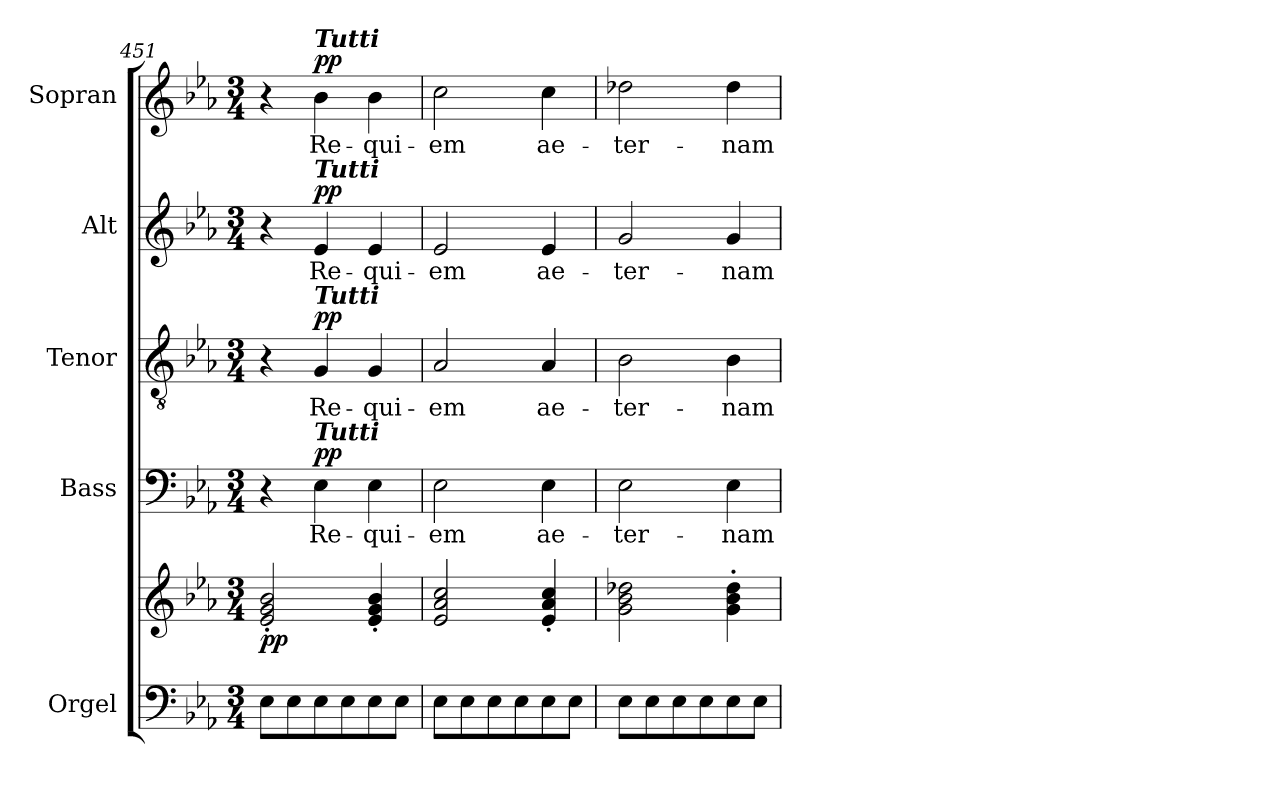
**kern	**kern	**dynam	**kern	**text	**dynam	**kern	**text	**dynam	**kern	**text	**dynam	**kern	**text	**dynam
*part5	*part5	*part5	*part4	*part4	*part4	*part3	*part3	*part3	*part2	*part2	*part2	*part1	*part1	*part1
*staff6	*staff5	*staff5/6	*staff4	*staff4	*staff4	*staff3	*staff3	*staff3	*staff2	*staff2	*staff2	*staff1	*staff1	*staff1
*I"Orgel	*	*	*I"Bass	*	*	*I"Tenor	*	*	*I"Alt	*	*	*I"Sopran	*	*
*I'Org.	*	*	*I'B.	*	*	*I'T.	*	*	*I'A.	*	*	*I'S.	*	*
!!LO:PB:g=z
*clefF4	*clefG2	*	*clefF4	*	*	*clefGv2	*	*	*clefG2	*	*	*clefG2	*	*
*k[b-e-a-]	*k[b-e-a-]	*	*k[b-e-a-]	*	*	*k[b-e-a-]	*	*	*k[b-e-a-]	*	*	*k[b-e-a-]	*	*
*E-:	*E-:	*	*E-:	*	*	*E-:	*	*	*E-:	*	*	*E-:	*	*
*M3/4	*M3/4	*	*M3/4	*	*	*M3/4	*	*	*M3/4	*	*	*M3/4	*	*
=451	=451	=451	=451	=451	=451	=451	=451	=451	=451	=451	=451	=451	=451	=451
!	!	!LO:DY:b	!	!	!	!	!	!	!	!	!	!	!	!
8E-\L	2e-/'< 2g/'< 2b-/'<	pp	4r	.	.	4r	.	.	4r	.	.	4r	.	.
8E-\	.	.	.	.	.	.	.	.	.	.	.	.	.	.
!	!	!	!	!	!	!	!	!	!	!	!	!LO:TX:a:Bi:t=Tutti	!	!
!	!	!	!	!	!	!	!	!	!LO:TX:a:Bi:t=Tutti	!	!	!	!	!
!	!	!	!	!	!	!LO:TX:a:Bi:t=Tutti	!	!	!	!	!	!	!	!
!	!	!	!LO:TX:a:Bi:t=Tutti	!	!	!	!	!	!	!	!	!	!	!
!	!	!	!	!LO:LY:b	!LO:DY:a	!	!LO:LY:b	!LO:DY:a	!	!LO:LY:b	!LO:DY:a	!	!LO:LY:b	!LO:DY:a
8E-\	.	.	4E-\	Re-	pp	4G/	Re-	pp	4e-/	Re-	pp	4b-\	Re-	pp
8E-\	.	.	.	.	.	.	.	.	.	.	.	.	.	.
!	!	!	!	!LO:LY:b	!	!	!LO:LY:b	!	!	!LO:LY:b	!	!	!LO:LY:b	!
8E-\	4e-/'< 4g/'< 4b-/'<	.	4E-\	-qui-	.	4G/	-qui-	.	4e-/	-qui-	.	4b-\	-qui-	.
8E-\J	.	.	.	.	.	.	.	.	.	.	.	.	.	.
=452	=452	=452	=452	=452	=452	=452	=452	=452	=452	=452	=452	=452	=452	=452
!	!	!	!	!LO:LY:b	!	!	!LO:LY:b	!	!	!LO:LY:b	!	!	!LO:LY:b	!
8E-\L	2e-/ 2a-/ 2cc/	.	2E-\	-em	.	2A-/	-em	.	2e-/	-em	.	2cc\	-em	.
8E-\	.	.	.	.	.	.	.	.	.	.	.	.	.	.
8E-\	.	.	.	.	.	.	.	.	.	.	.	.	.	.
8E-\	.	.	.	.	.	.	.	.	.	.	.	.	.	.
!	!	!	!	!LO:LY:b	!	!	!LO:LY:b	!	!	!LO:LY:b	!	!	!LO:LY:b	!
8E-\	4e-/'< 4a-/'< 4cc/'<	.	4E-\	ae-	.	4A-/	ae-	.	4e-/	ae-	.	4cc\	ae-	.
8E-\J	.	.	.	.	.	.	.	.	.	.	.	.	.	.
=453	=453	=453	=453	=453	=453	=453	=453	=453	=453	=453	=453	=453	=453	=453
!	!	!	!	!LO:LY:b	!	!	!LO:LY:b	!	!	!LO:LY:b	!	!	!LO:LY:b	!
8E-\L	2g\ 2b-\ 2dd-X\	.	2E-\	-ter-	.	2B-\	-ter-	.	2g/	-ter-	.	2dd-X\	-ter-	.
8E-\	.	.	.	.	.	.	.	.	.	.	.	.	.	.
8E-\	.	.	.	.	.	.	.	.	.	.	.	.	.	.
8E-\	.	.	.	.	.	.	.	.	.	.	.	.	.	.
!	!	!	!	!LO:LY:b	!	!	!LO:LY:b	!	!	!LO:LY:b	!	!	!LO:LY:b	!
8E-\	4g\'> 4b-\'> 4dd-\'>	.	4E-\	-nam	.	4B-\	-nam	.	4g/	-nam	.	4dd-\	-nam	.
8E-\J	.	.	.	.	.	.	.	.	.	.	.	.	.	.
=	=	=	=	=	=	=	=	=	=	=	=	=	=	=
*-	*-	*-	*-	*-	*-	*-	*-	*-	*-	*-	*-	*-	*-	*-
